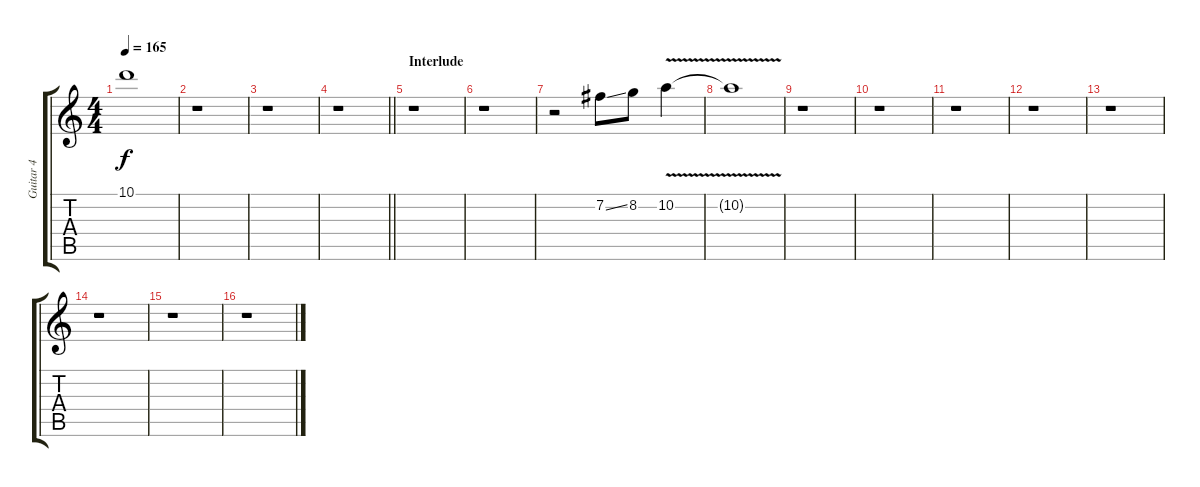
\track ("Guitar 4" "Guitar 4") {instrument distortionguitar}
\staff {score tabs}
\tuning (E4 B3 G3 D3 A2 E2) {hide}
\ts (4 4)
\tempo 165
\clef g2
\ks c
10.1.1{dy f} |
r.1 |
r.1 |
\barLineRight lightlight
r.1 |
\section ("" "Interlude")
r.1 |
r.1 |
r.2 7.2{ss}.8 8.2.8 10.2{v}.4 |
10.2{t}.1 |
r.1 |
r.1 |
r.1 |
r.1 |
r.1 |
r.1 |
r.1 |
r.1
